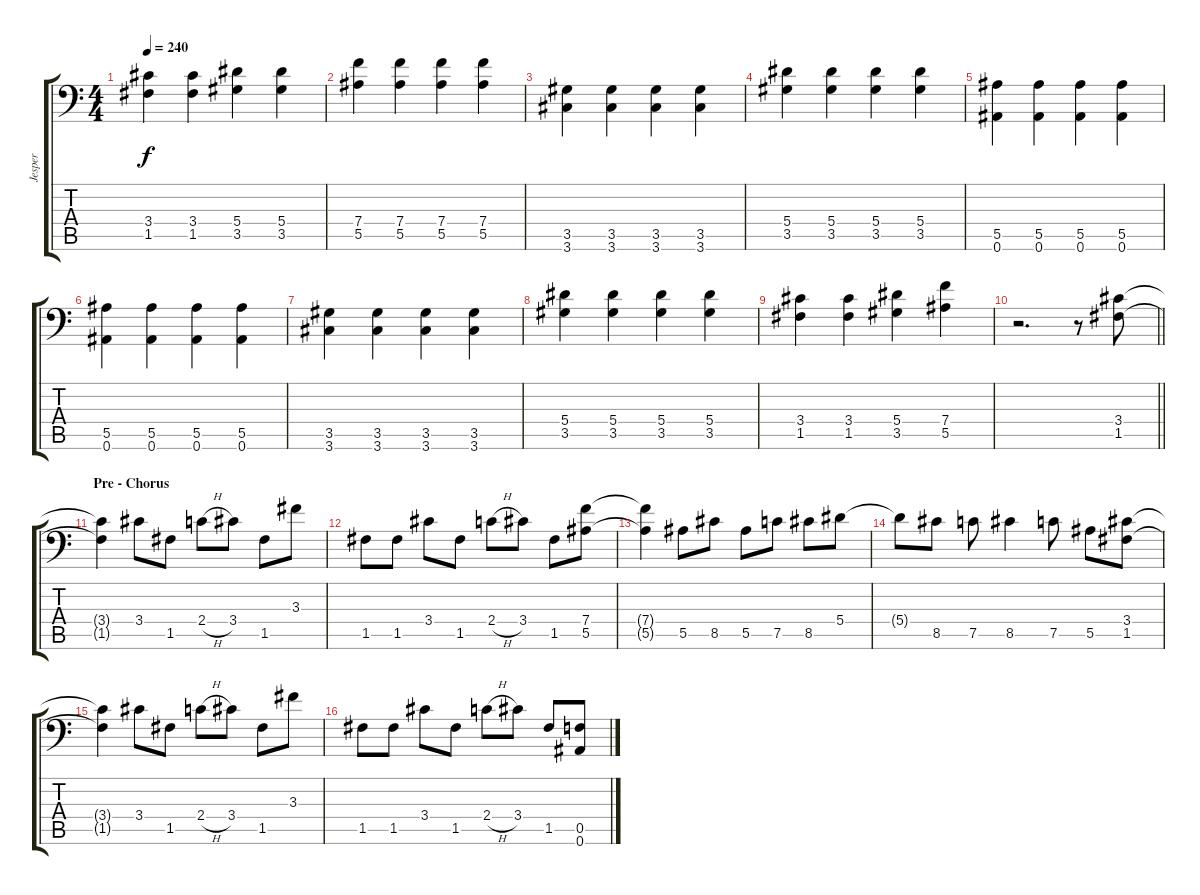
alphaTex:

\track ("Jesper" "Jesper") {instrument distortionguitar}
\staff {score tabs}
\tuning (C4 G3 Eb3 Bb2 F2 Bb1) {hide}
\ts (4 4)
\tempo 240
\clef f4
\ks c
(3.4 1.5).4{dy f} (3.4 1.5).4 (5.4 3.5).4 (5.4 3.5).4 |
(7.4 5.5).4 (7.4 5.5).4 (7.4 5.5).4 (7.4 5.5).4 |
(3.5 3.6).4 (3.5 3.6).4 (3.5 3.6).4 (3.5 3.6).4 |
(5.4 3.5).4 (5.4 3.5).4 (5.4 3.5).4 (5.4 3.5).4 |
(5.5 0.6).4 (5.5 0.6).4 (5.5 0.6).4 (5.5 0.6).4 |
(5.5 0.6).4 (5.5 0.6).4 (5.5 0.6).4 (5.5 0.6).4 |
(3.5 3.6).4 (3.5 3.6).4 (3.5 3.6).4 (3.5 3.6).4 |
(5.4 3.5).4 (5.4 3.5).4 (5.4 3.5).4 (5.4 3.5).4 |
(3.4 1.5).4 (3.4 1.5).4 (5.4 3.5).4 (7.4 5.5).4 |
\barLineRight lightlight
r.2{d} r.8 (3.4 1.5).8 |
\section ("" "Pre - Chorus")
(3.4{t} 1.5{t}).4 3.4.8 1.5.8 2.4{h}.8 3.4.8 1.5.8 3.3.8 |
1.5.8 1.5.8 3.4.8 1.5.8 2.4{h}.8 3.4.8 1.5.8 (7.4 5.5).8 |
(7.4{t} 5.5{t}).4 5.5.8 8.5.8 5.5.8 7.5.8 8.5.8 5.4.8 |
5.4{t}.8 8.5.8 7.5.8 8.5.4 7.5.8 5.5.8 (3.4 1.5).8 |
(3.4{t} 1.5{t}).4 3.4.8 1.5.8 2.4{h}.8 3.4.8 1.5.8 3.3.8 |
1.5.8 1.5.8 3.4.8 1.5.8 2.4{h}.8 3.4.8 1.5.8 (0.5 0.6).8
